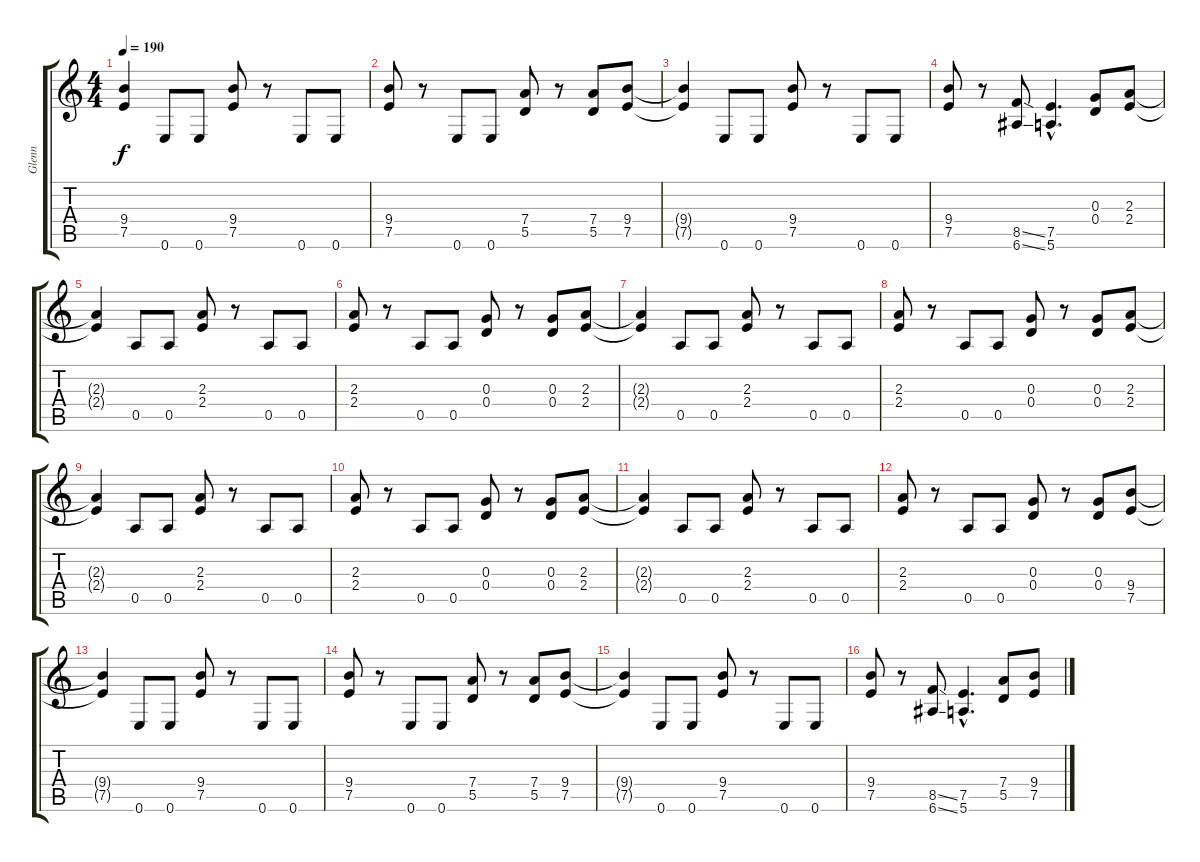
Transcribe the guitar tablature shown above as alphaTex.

\track ("Glenn" "Glenn") {instrument distortionguitar}
\staff {score tabs}
\tuning (E4 B3 G3 D3 A2 E2) {hide}
\ts (4 4)
\tempo 190
\clef g2
\ks c
(9.4{t} 7.5{t}).4{dy f} 0.6.8 0.6.8 (9.4 7.5).8 r.8 0.6.8 0.6.8 |
(9.4 7.5).8 r.8 0.6.8 0.6.8 (7.4 5.5).8 r.8 (7.4 5.5).8 (9.4 7.5).8 |
(9.4{t} 7.5{t}).4 0.6.8 0.6.8 (9.4 7.5).8 r.8 0.6.8 0.6.8 |
(9.4 7.5).8 r.8 (8.5{ss} 6.6{ss}).8 (7.5{hac} 5.6{hac}).4{d} (0.3 0.4).8 (2.3 2.4).8 |
(2.3{t} 2.4{t}).4 0.5.8 0.5.8 (2.3 2.4).8 r.8 0.5.8 0.5.8 |
(2.3 2.4).8 r.8 0.5.8 0.5.8 (0.3 0.4).8 r.8 (0.3 0.4).8 (2.3 2.4).8 |
(2.3{t} 2.4{t}).4 0.5.8 0.5.8 (2.3 2.4).8 r.8 0.5.8 0.5.8 |
(2.3 2.4).8 r.8 0.5.8 0.5.8 (0.3 0.4).8 r.8 (0.3 0.4).8 (2.3 2.4).8 |
(2.3{t} 2.4{t}).4 0.5.8 0.5.8 (2.3 2.4).8 r.8 0.5.8 0.5.8 |
(2.3 2.4).8 r.8 0.5.8 0.5.8 (0.3 0.4).8 r.8 (0.3 0.4).8 (2.3 2.4).8 |
(2.3{t} 2.4{t}).4 0.5.8 0.5.8 (2.3 2.4).8 r.8 0.5.8 0.5.8 |
(2.3 2.4).8 r.8 0.5.8 0.5.8 (0.3 0.4).8 r.8 (0.3 0.4).8 (9.4 7.5).8 |
(9.4{t} 7.5{t}).4 0.6.8 0.6.8 (9.4 7.5).8 r.8 0.6.8 0.6.8 |
(9.4 7.5).8 r.8 0.6.8 0.6.8 (7.4 5.5).8 r.8 (7.4 5.5).8 (9.4 7.5).8 |
(9.4{t} 7.5{t}).4 0.6.8 0.6.8 (9.4 7.5).8 r.8 0.6.8 0.6.8 |
(9.4 7.5).8 r.8 (8.5{ss} 6.6{ss}).8 (7.5{hac} 5.6{hac}).4{d} (7.4 5.5).8 (9.4 7.5).8
